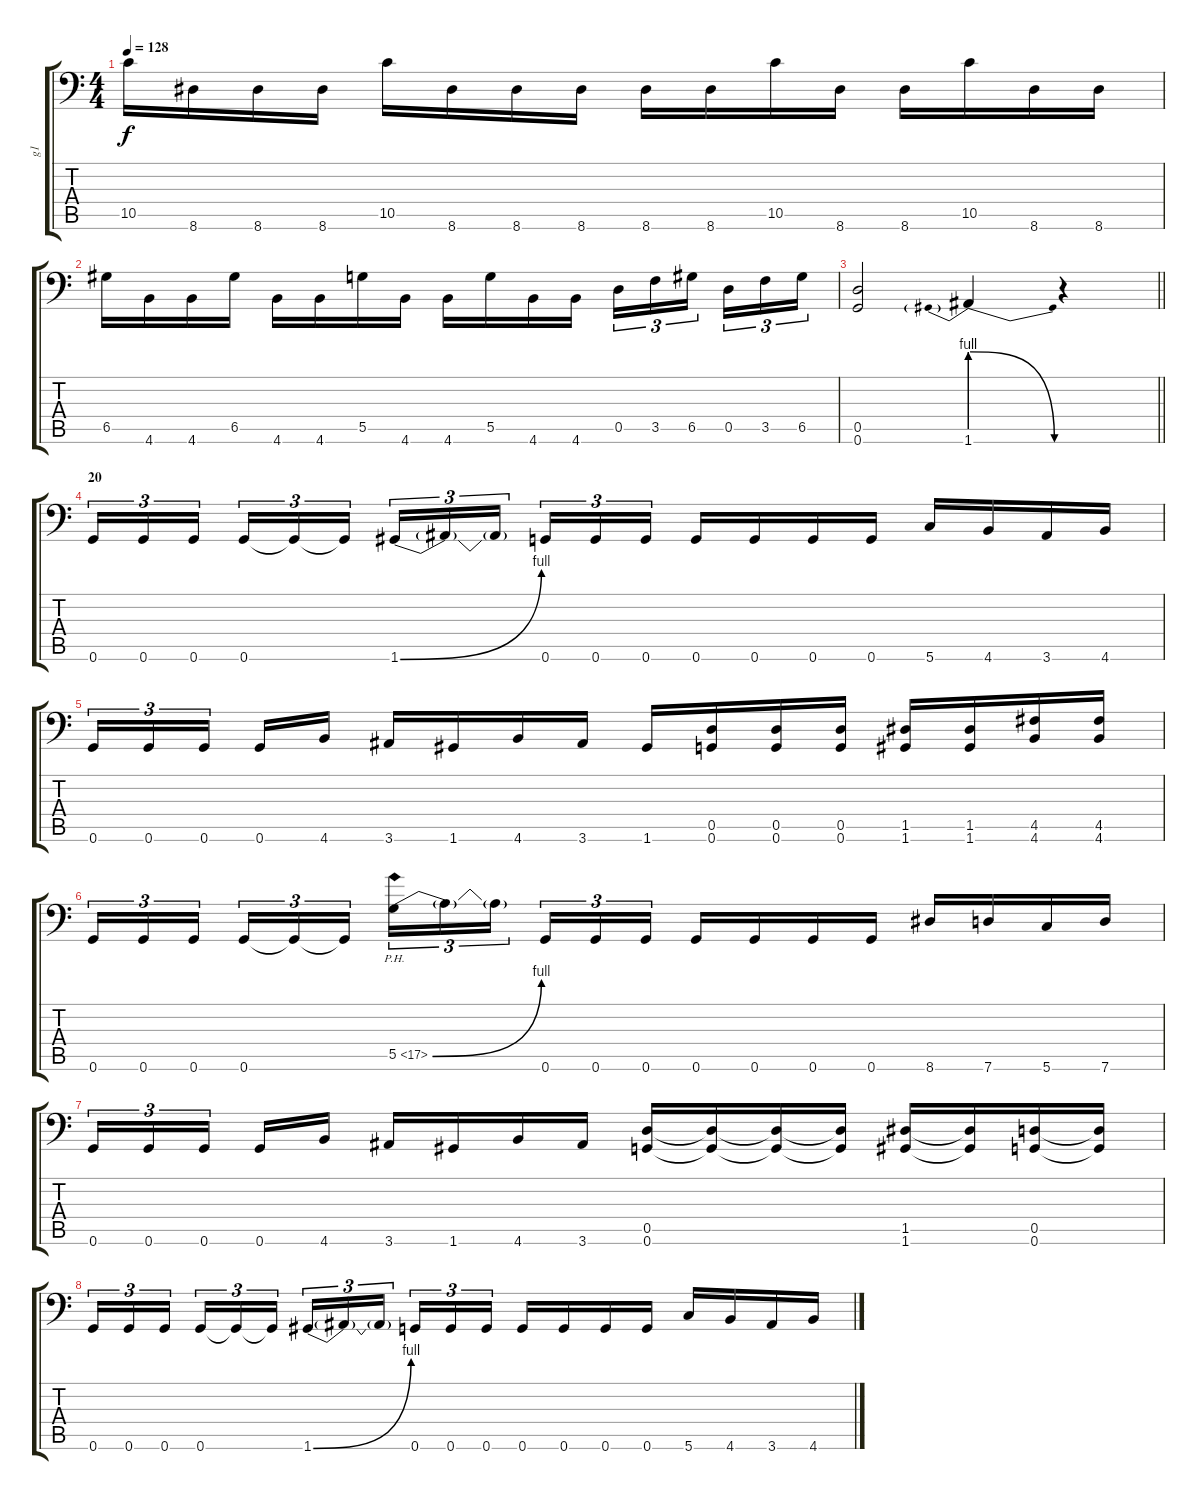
\track ("g1" "g1") {instrument distortionguitar}
\staff {score tabs}
\tuning (A3 E3 C3 G2 D2 G1) {hide}
\ts (4 4)
\tempo 128
\clef f4
\ks c
10.5.16{dy f} 8.6.16 8.6.16 8.6.16 10.5.16 8.6.16 8.6.16 8.6.16 8.6.16 8.6.16 10.5.16 8.6.16 8.6.16 10.5.16 8.6.16 8.6.16 |
6.5.16 4.6.16 4.6.16 6.5.16 4.6.16 4.6.16 5.5.16 4.6.16 4.6.16 5.5.16 4.6.16 4.6.16 0.5.16{tu (3 2)} 3.5.16{tu (3 2)} 6.5.16{tu (3 2) beam splitsecondary} 0.5.16{tu (3 2)} 3.5.16{tu (3 2)} 6.5.16{tu (3 2)} |
\barLineRight lightlight
(0.5 0.6).2 1.6{be (prebendrelease 0 4 60 0)}.4 r.4 |
\section ("" "20")
0.6.16{tu (3 2)} 0.6.16{tu (3 2)} 0.6.16{tu (3 2) beam splitsecondary} 0.6.16{tu (3 2)} 0.6{t}.16{tu (3 2)} 0.6{t}.16{tu (3 2)} 1.6{be (bend 0 0 60 4)}.16{tu (3 2)} 1.6{t}.16{tu (3 2)} 1.6{t}.16{tu (3 2) beam splitsecondary} 0.6.16{tu (3 2)} 0.6.16{tu (3 2)} 0.6.16{tu (3 2)} 0.6.16 0.6.16 0.6.16 0.6.16 5.6.16 4.6.16 3.6.16 4.6.16 |
0.6.16{tu (3 2)} 0.6.16{tu (3 2)} 0.6.16{tu (3 2) beam splitsecondary} 0.6.16 4.6.16 3.6.16 1.6.16 4.6.16 3.6.16 1.6.16 (0.5 0.6).16 (0.5 0.6).16 (0.5 0.6).16 (1.5 1.6).16 (1.5 1.6).16 (4.5 4.6).16 (4.5 4.6).16 |
0.6.16{tu (3 2)} 0.6.16{tu (3 2)} 0.6.16{tu (3 2) beam splitsecondary} 0.6.16{tu (3 2)} 0.6{t}.16{tu (3 2)} 0.6{t}.16{tu (3 2)} 5.5{be (bend 0 0 60 4) ph 12}.16{tu (3 2)} 5.5{t}.16{tu (3 2)} 5.5{t}.16{tu (3 2) beam splitsecondary} 0.6.16{tu (3 2)} 0.6.16{tu (3 2)} 0.6.16{tu (3 2)} 0.6.16 0.6.16 0.6.16 0.6.16 8.6.16 7.6.16 5.6.16 7.6.16 |
0.6.16{tu (3 2)} 0.6.16{tu (3 2)} 0.6.16{tu (3 2) beam splitsecondary} 0.6.16 4.6.16 3.6.16 1.6.16 4.6.16 3.6.16 (0.5 0.6).16 (0.5{t} 0.6{t}).16 (0.5{t} 0.6{t}).16 (0.5{t} 0.6{t}).16 (1.5 1.6).16 (1.5{t} 1.6{t}).16 (0.5 0.6).16 (0.5{t} 0.6{t}).16 |
0.6.16{tu (3 2)} 0.6.16{tu (3 2)} 0.6.16{tu (3 2) beam splitsecondary} 0.6.16{tu (3 2)} 0.6{t}.16{tu (3 2)} 0.6{t}.16{tu (3 2)} 1.6{be (bend 0 0 60 4)}.16{tu (3 2)} 1.6{t}.16{tu (3 2)} 1.6{t}.16{tu (3 2) beam splitsecondary} 0.6.16{tu (3 2)} 0.6.16{tu (3 2)} 0.6.16{tu (3 2)} 0.6.16 0.6.16 0.6.16 0.6.16 5.6.16 4.6.16 3.6.16 4.6.16
